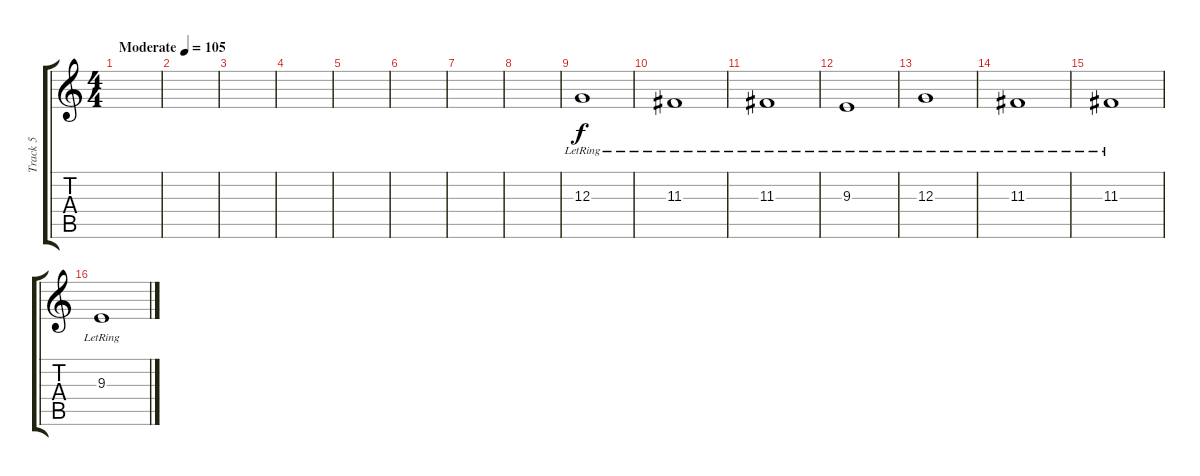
\track ("Track 5" "Track 5") {instrument acousticgrandpiano}
\staff {score tabs}
\tuning (E4 B3 G3 D3 A2 D2) {hide}
\ts (4 4)
\tempo (105 "Moderate")
\clef g2
\ks c
|
|
|
|
|
|
|
|
12.3{lr}.1 |
11.3{lr}.1 |
11.3{lr}.1 |
9.3{lr}.1 |
12.3{lr}.1 |
11.3{lr}.1 |
11.3{lr}.1 |
9.3{lr}.1
